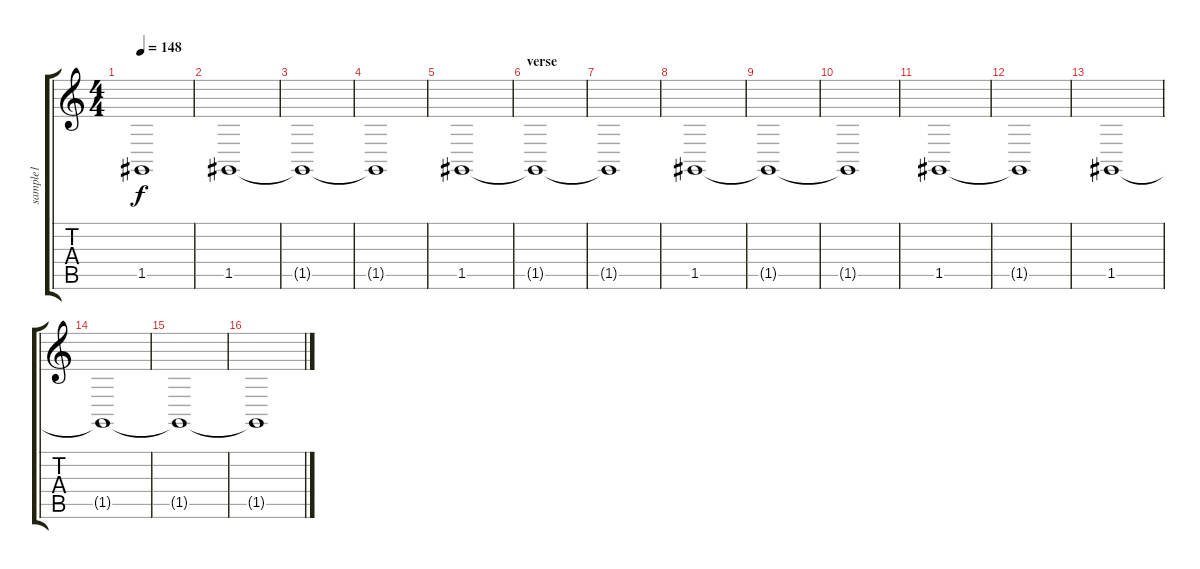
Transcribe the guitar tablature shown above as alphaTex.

\track ("sample1" "sample1") {instrument stringensemble2}
\staff {score tabs}
\tuning (D4 A3 F3 C3 G2 C2) {hide}
\ts (4 4)
\tempo 148
\clef g2
\ks c
1.5{t}.1{dy f} |
1.5.1 |
1.5{t}.1 |
1.5{t}.1 |
1.5.1 |
\section ("" "verse")
1.5{t}.1 |
1.5{t}.1 |
1.5.1 |
1.5{t}.1 |
1.5{t}.1 |
1.5.1 |
1.5{t}.1 |
1.5.1 |
1.5{t}.1 |
1.5{t}.1 |
1.5{t}.1
